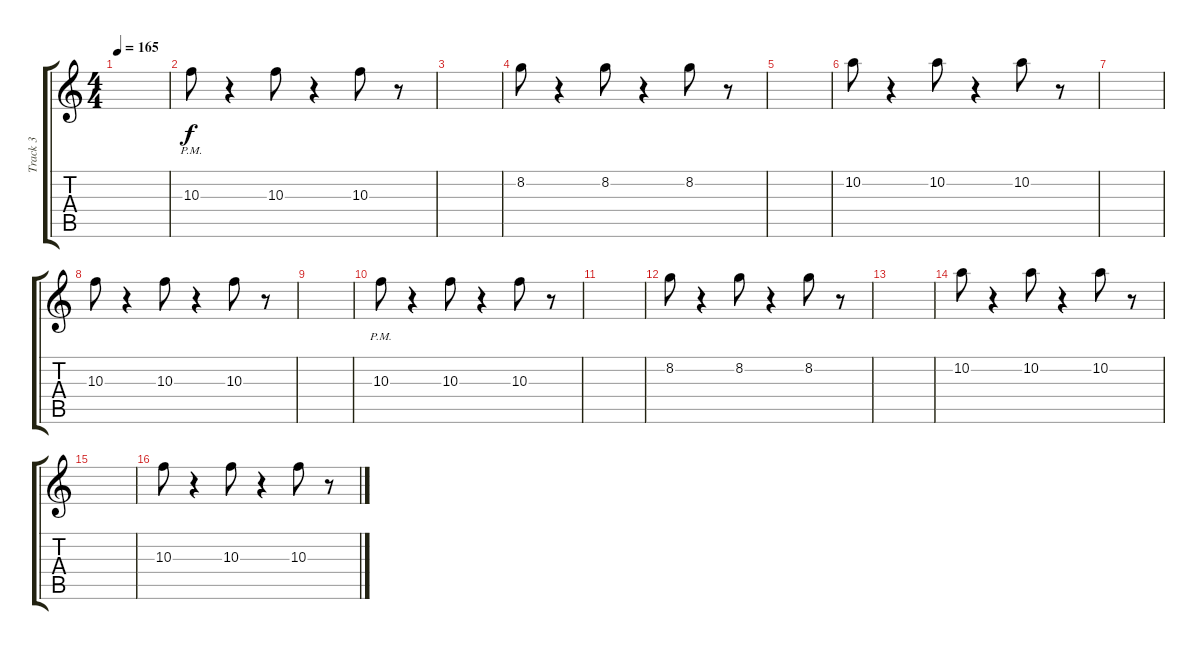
\track ("Track 3" "Track 3") {instrument distortionguitar}
\staff {score tabs}
\tuning (E4 B3 G3 D3 A2 D2) {hide}
\ts (4 4)
\tempo 165
\clef g2
\ks c
|
10.3{pm}.8 r.4 10.3.8 r.4 10.3.8 r.8 |
|
8.2.8 r.4 8.2.8 r.4 8.2.8 r.8 |
|
10.2.8 r.4 10.2.8 r.4 10.2.8 r.8 |
|
10.3.8 r.4 10.3.8 r.4 10.3.8 r.8 |
|
10.3{pm}.8 r.4 10.3.8 r.4 10.3.8 r.8 |
|
8.2.8 r.4 8.2.8 r.4 8.2.8 r.8 |
|
10.2.8 r.4 10.2.8 r.4 10.2.8 r.8 |
|
10.3.8 r.4 10.3.8 r.4 10.3.8 r.8
